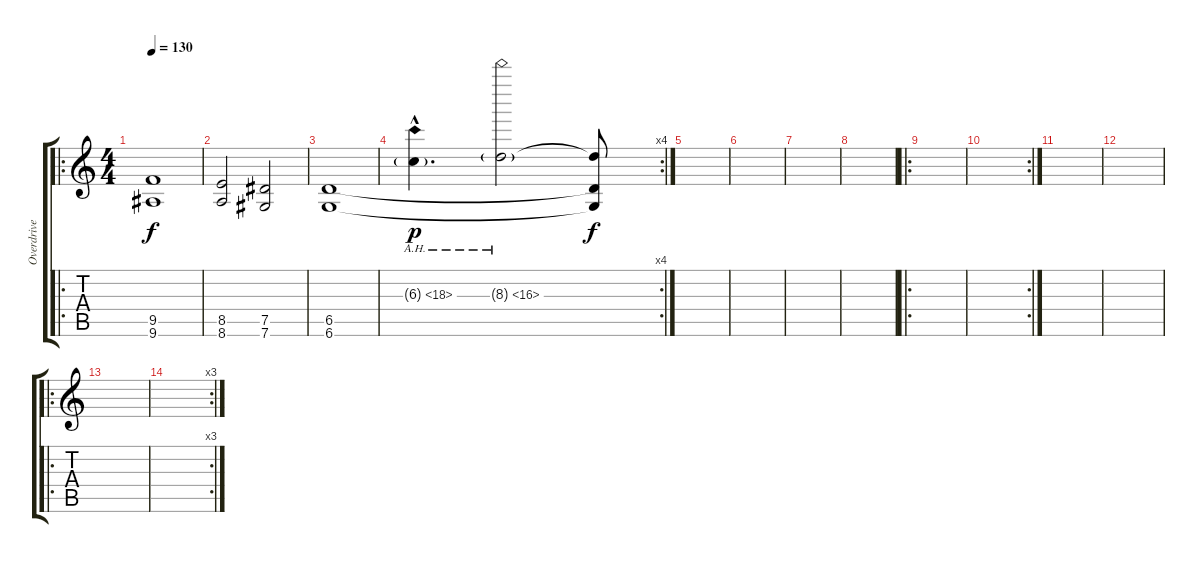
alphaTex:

\track ("Overdrive" "Overdrive") {instrument overdrivenguitar}
\staff {score tabs}
\tuning (Eb4 Bb3 Gb3 Db3 Ab2 Db2) {hide}
\ro
\ts (4 4)
\tempo 130
\clef g2
\ks c
(9.5 9.6).1{dy f} |
(8.5 8.6).2 (7.5 7.6).2 |
(6.5 6.6).1 |
\rc 4
6.3{ah 12 g hac}.4{d dy p} 8.3{ah 8 g}.2 (8.3{t} 6.5{t} 6.6{t}).8{dy f} |
|
|
|
|
\ro
|
\rc 2
|
|
|
\ro
|
\rc 3
